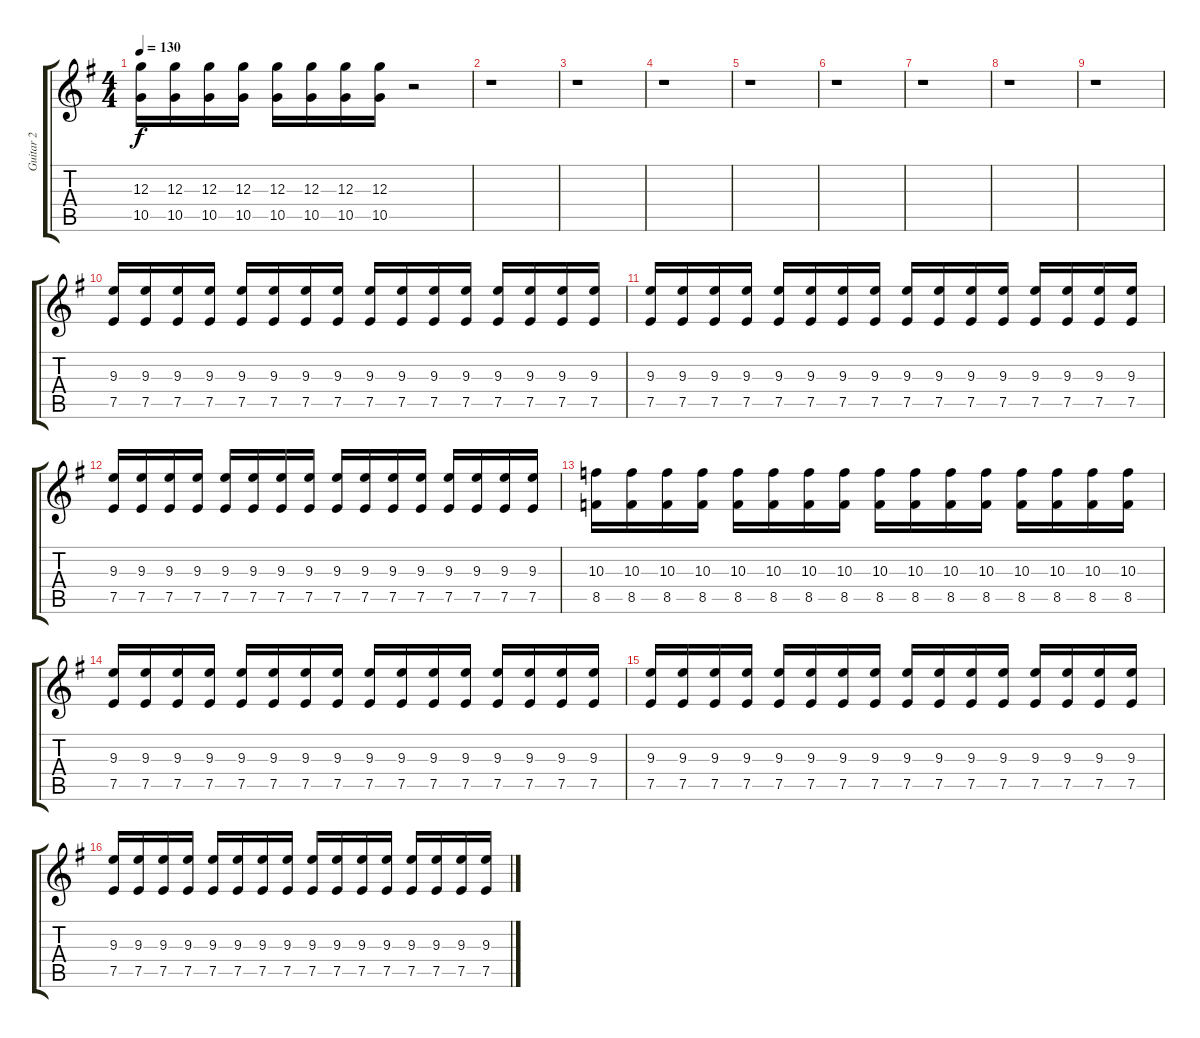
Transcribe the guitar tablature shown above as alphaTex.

\track ("Guitar 2" "Guitar 2") {instrument distortionguitar}
\staff {score tabs}
\tuning (E4 B3 G3 D3 A2 E2) {hide}
\ts (4 4)
\tempo 130
\clef g2
\ks g
(12.3 10.5).16{dy f} (12.3 10.5).16 (12.3 10.5).16 (12.3 10.5).16 (12.3 10.5).16 (12.3 10.5).16 (12.3 10.5).16 (12.3 10.5).16 r.2 |
r.1 |
r.1 |
r.1 |
r.1 |
r.1 |
r.1 |
r.1 |
r.1 |
(9.3 7.5).16 (9.3 7.5).16 (9.3 7.5).16 (9.3 7.5).16 (9.3 7.5).16 (9.3 7.5).16 (9.3 7.5).16 (9.3 7.5).16 (9.3 7.5).16 (9.3 7.5).16 (9.3 7.5).16 (9.3 7.5).16 (9.3 7.5).16 (9.3 7.5).16 (9.3 7.5).16 (9.3 7.5).16 |
(9.3 7.5).16 (9.3 7.5).16 (9.3 7.5).16 (9.3 7.5).16 (9.3 7.5).16 (9.3 7.5).16 (9.3 7.5).16 (9.3 7.5).16 (9.3 7.5).16 (9.3 7.5).16 (9.3 7.5).16 (9.3 7.5).16 (9.3 7.5).16 (9.3 7.5).16 (9.3 7.5).16 (9.3 7.5).16 |
(9.3 7.5).16 (9.3 7.5).16 (9.3 7.5).16 (9.3 7.5).16 (9.3 7.5).16 (9.3 7.5).16 (9.3 7.5).16 (9.3 7.5).16 (9.3 7.5).16 (9.3 7.5).16 (9.3 7.5).16 (9.3 7.5).16 (9.3 7.5).16 (9.3 7.5).16 (9.3 7.5).16 (9.3 7.5).16 |
(10.3 8.5).16 (10.3 8.5).16 (10.3 8.5).16 (10.3 8.5).16 (10.3 8.5).16 (10.3 8.5).16 (10.3 8.5).16 (10.3 8.5).16 (10.3 8.5).16 (10.3 8.5).16 (10.3 8.5).16 (10.3 8.5).16 (10.3 8.5).16 (10.3 8.5).16 (10.3 8.5).16 (10.3 8.5).16 |
(9.3 7.5).16 (9.3 7.5).16 (9.3 7.5).16 (9.3 7.5).16 (9.3 7.5).16 (9.3 7.5).16 (9.3 7.5).16 (9.3 7.5).16 (9.3 7.5).16 (9.3 7.5).16 (9.3 7.5).16 (9.3 7.5).16 (9.3 7.5).16 (9.3 7.5).16 (9.3 7.5).16 (9.3 7.5).16 |
(9.3 7.5).16 (9.3 7.5).16 (9.3 7.5).16 (9.3 7.5).16 (9.3 7.5).16 (9.3 7.5).16 (9.3 7.5).16 (9.3 7.5).16 (9.3 7.5).16 (9.3 7.5).16 (9.3 7.5).16 (9.3 7.5).16 (9.3 7.5).16 (9.3 7.5).16 (9.3 7.5).16 (9.3 7.5).16 |
(9.3 7.5).16 (9.3 7.5).16 (9.3 7.5).16 (9.3 7.5).16 (9.3 7.5).16 (9.3 7.5).16 (9.3 7.5).16 (9.3 7.5).16 (9.3 7.5).16 (9.3 7.5).16 (9.3 7.5).16 (9.3 7.5).16 (9.3 7.5).16 (9.3 7.5).16 (9.3 7.5).16 (9.3 7.5).16
